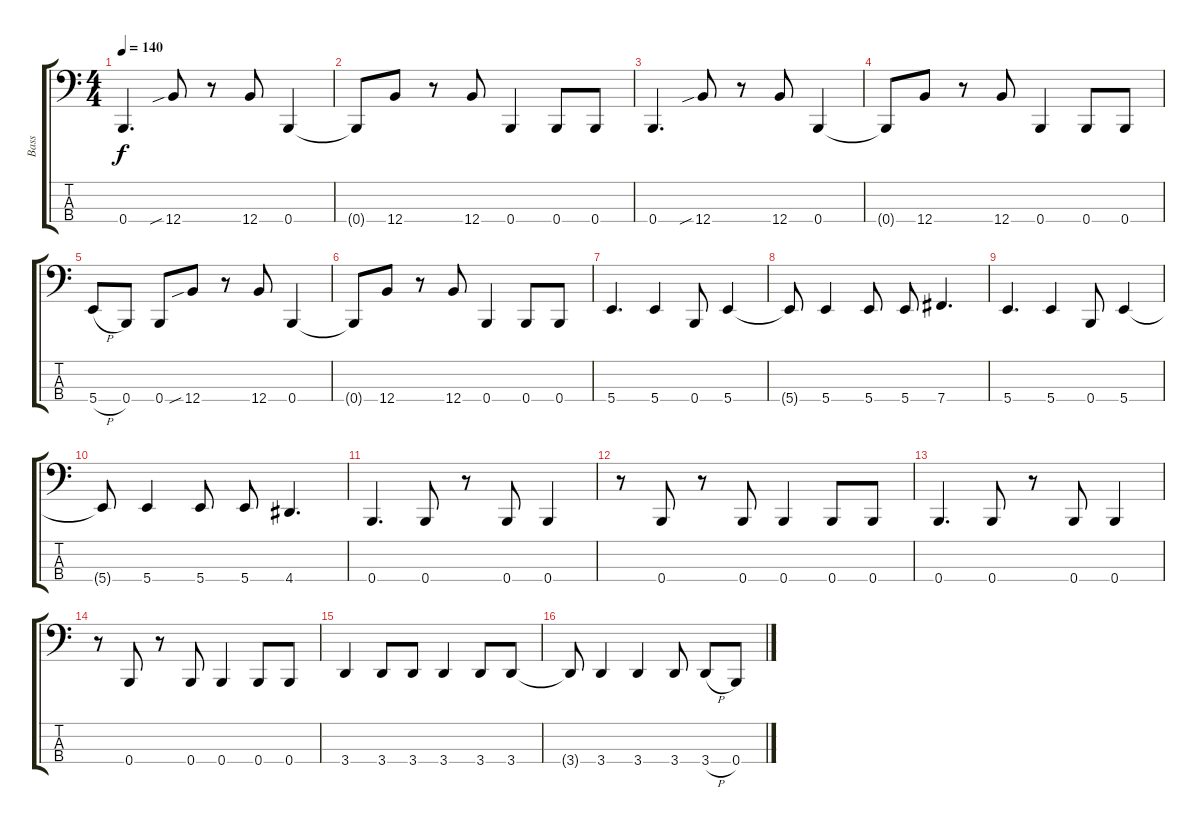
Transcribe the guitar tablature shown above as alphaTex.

\track ("Bass" "Bass") {instrument electricbassfinger}
\staff {score tabs}
\tuning (E2 B1 Gb1 B0) {hide}
\ts (4 4)
\tempo 140
\clef f4
\ks c
0.4.4{d dy f} 12.4{sib}.8 r.8 12.4.8 0.4.4 |
0.4{t}.8 12.4.8 r.8 12.4.8 0.4.4 0.4.8 0.4.8 |
0.4.4{d} 12.4{sib}.8 r.8 12.4.8 0.4.4 |
0.4{t}.8 12.4.8 r.8 12.4.8 0.4.4 0.4.8 0.4.8 |
5.4{h}.8 0.4.8 0.4.8 12.4{sib}.8 r.8 12.4.8 0.4.4 |
0.4{t}.8 12.4.8 r.8 12.4.8 0.4.4 0.4.8 0.4.8 |
5.4.4{d} 5.4.4 0.4.8 5.4.4 |
5.4{t}.8 5.4.4 5.4.8 5.4.8 7.4.4{d} |
5.4.4{d} 5.4.4 0.4.8 5.4.4 |
5.4{t}.8 5.4.4 5.4.8 5.4.8 4.4.4{d} |
0.4.4{d} 0.4.8 r.8 0.4.8 0.4.4 |
r.8 0.4.8 r.8 0.4.8 0.4.4 0.4.8 0.4.8 |
0.4.4{d} 0.4.8 r.8 0.4.8 0.4.4 |
r.8 0.4.8 r.8 0.4.8 0.4.4 0.4.8 0.4.8 |
3.4.4 3.4.8 3.4.8 3.4.4 3.4.8 3.4.8 |
3.4{t}.8 3.4.4 3.4.4 3.4.8 3.4{h}.8 0.4.8
